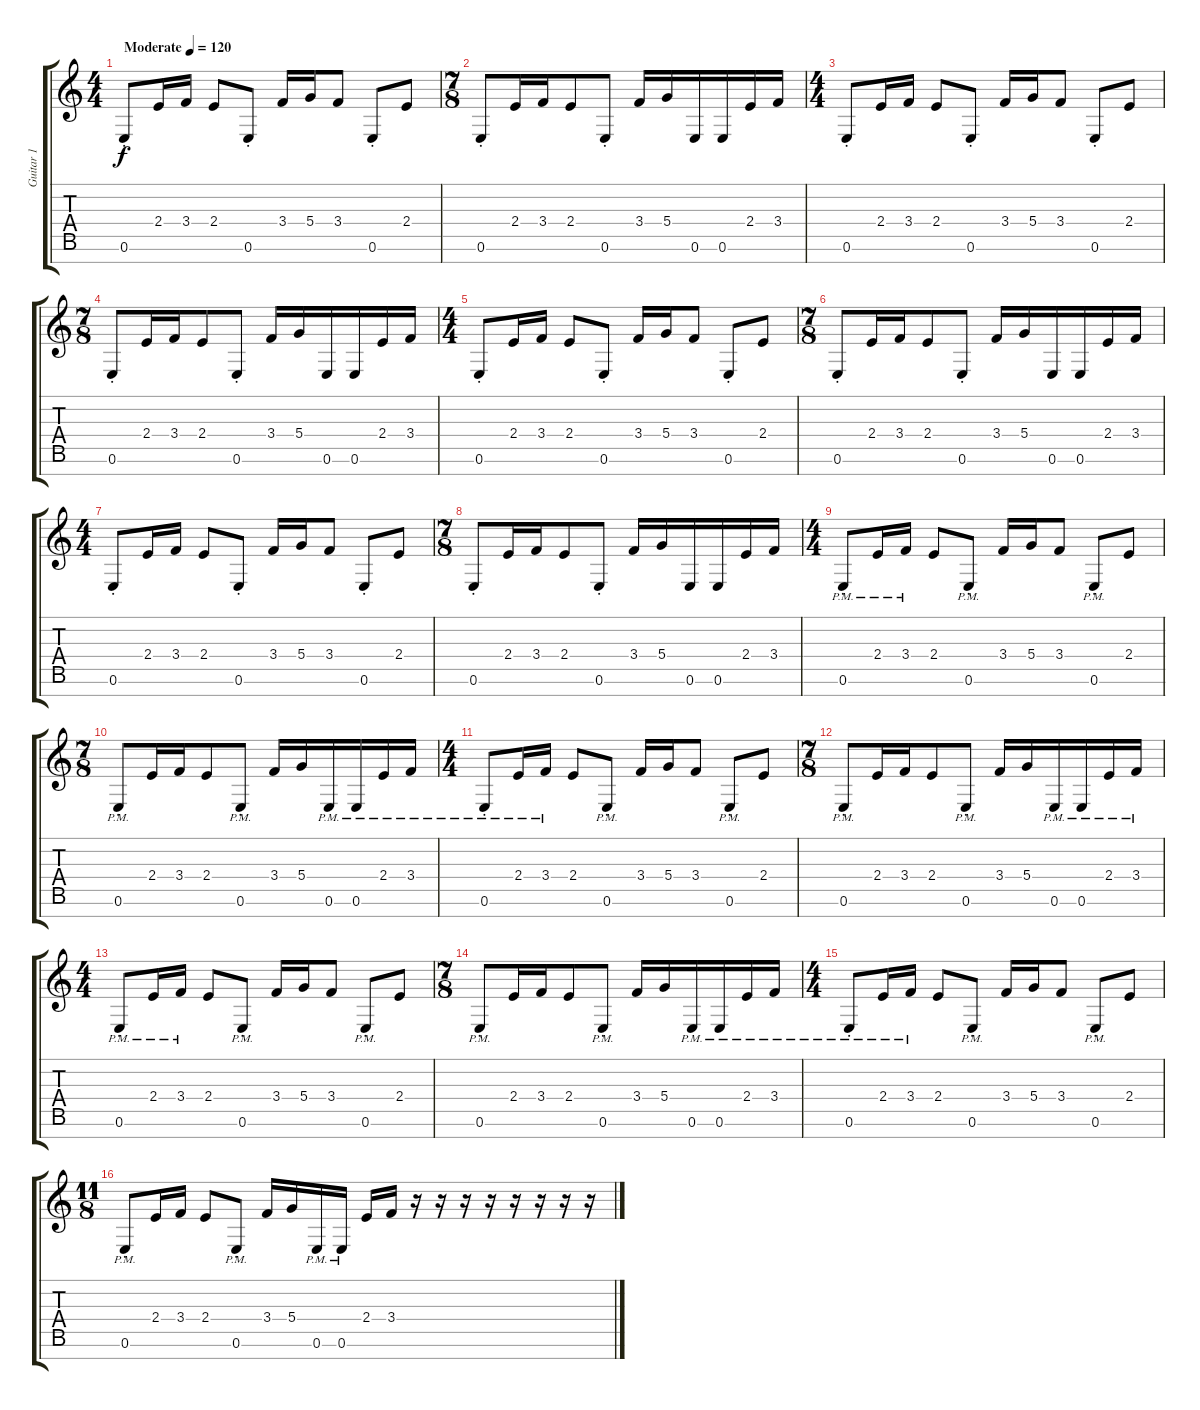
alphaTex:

\track ("Guitar 1" "Guitar 1") {instrument distortionguitar}
\staff {score tabs}
\tuning (E4 B3 G3 D3 A2 E2 B1) {hide}
\ts (4 4)
\tempo (120 "Moderate")
\clef g2
\ks c
0.6{st}.8{dy f volume 2 instrument electricguitarclean} 2.4.16 3.4.16 2.4.8 0.6{st}.8 3.4.16 5.4.16 3.4.8 0.6{st}.8 2.4.8 |
\ts (7 8)
0.6{st}.8{volume 3} 2.4.16 3.4.16 2.4.8 0.6{st}.8 3.4.16 5.4.16 0.6.16 0.6.16 2.4.16 3.4.16 |
\ts (4 4)
0.6{st}.8{volume 5} 2.4.16 3.4.16 2.4.8 0.6{st}.8 3.4.16 5.4.16 3.4.8 0.6{st}.8 2.4.8 |
\ts (7 8)
0.6{st}.8{volume 7} 2.4.16 3.4.16 2.4.8 0.6{st}.8 3.4.16 5.4.16 0.6.16 0.6.16 2.4.16 3.4.16 |
\ts (4 4)
0.6{st}.8{volume 9 instrument electricguitarclean} 2.4.16 3.4.16 2.4.8 0.6{st}.8 3.4.16 5.4.16 3.4.8 0.6{st}.8 2.4.8 |
\ts (7 8)
0.6{st}.8{volume 12} 2.4.16 3.4.16 2.4.8 0.6{st}.8 3.4.16 5.4.16 0.6.16 0.6.16 2.4.16 3.4.16 |
\ts (4 4)
0.6{st}.8{volume 14} 2.4.16 3.4.16 2.4.8 0.6{st}.8 3.4.16 5.4.16 3.4.8 0.6{st}.8 2.4.8 |
\ts (7 8)
0.6{st}.8 2.4.16 3.4.16 2.4.8 0.6{st}.8 3.4.16 5.4.16 0.6.16 0.6.16 2.4.16 3.4.16 |
\ts (4 4)
0.6{pm st}.8 2.4{pm}.16 3.4{pm}.16 2.4.8 0.6{pm st}.8 3.4.16 5.4.16 3.4.8 0.6{pm st}.8 2.4.8 |
\ts (7 8)
0.6{pm st}.8 2.4.16 3.4.16 2.4.8 0.6{pm st}.8 3.4.16 5.4.16 0.6{pm}.16 0.6{pm}.16 2.4{pm}.16 3.4{pm}.16 |
\ts (4 4)
0.6{pm st}.8 2.4{pm}.16 3.4{pm}.16 2.4.8 0.6{pm st}.8 3.4.16 5.4.16 3.4.8 0.6{pm st}.8 2.4.8 |
\ts (7 8)
0.6{pm st}.8 2.4.16 3.4.16 2.4.8 0.6{pm st}.8 3.4.16 5.4.16 0.6{pm}.16 0.6{pm}.16 2.4{pm}.16 3.4{pm}.16 |
\ts (4 4)
0.6{pm st}.8 2.4{pm}.16 3.4{pm}.16 2.4.8 0.6{pm st}.8 3.4.16 5.4.16 3.4.8 0.6{pm st}.8 2.4.8 |
\ts (7 8)
0.6{pm st}.8 2.4.16 3.4.16 2.4.8 0.6{pm st}.8 3.4.16 5.4.16 0.6{pm}.16 0.6{pm}.16 2.4{pm}.16 3.4{pm}.16 |
\ts (4 4)
0.6{pm st}.8 2.4{pm}.16 3.4{pm}.16 2.4.8 0.6{pm st}.8 3.4.16 5.4.16 3.4.8 0.6{pm st}.8 2.4.8 |
\ts (11 8)
0.6{pm st}.8 2.4.16 3.4.16 2.4.8 0.6{pm st}.8 3.4.16 5.4.16 0.6{pm}.16 0.6{pm}.16 2.4.16 3.4.16 r.16 r.16 r.16 r.16 r.16 r.16 r.16 r.16
